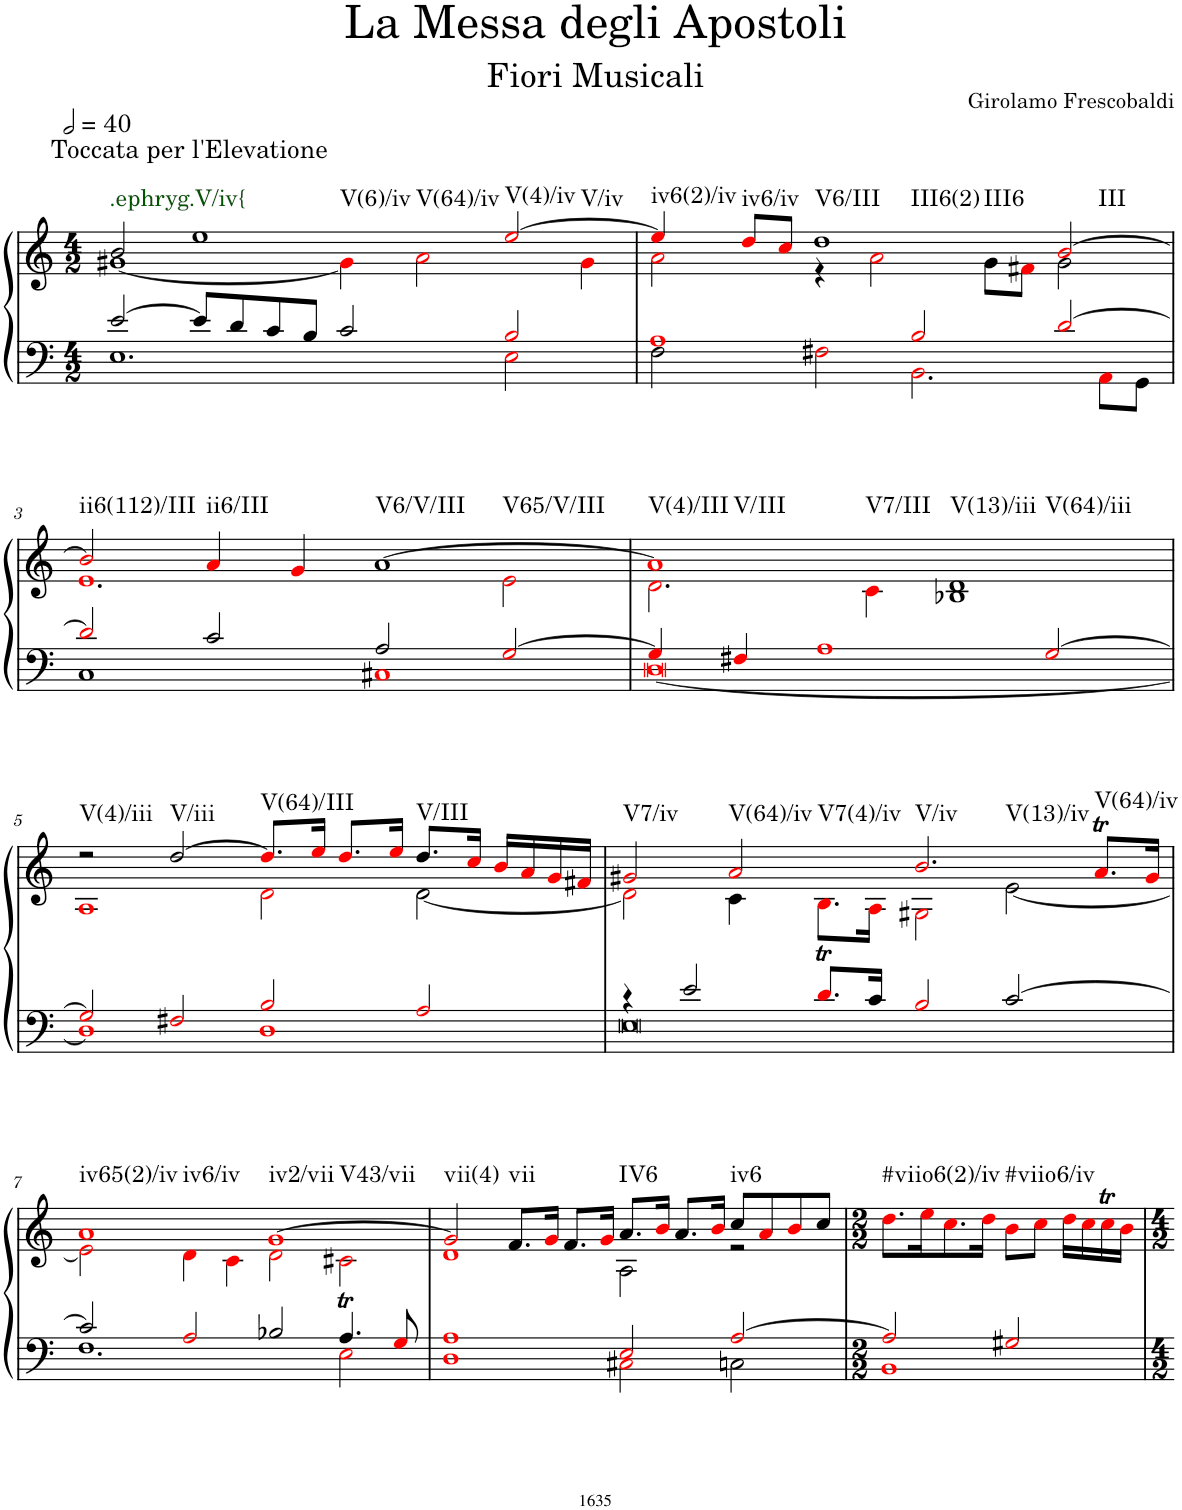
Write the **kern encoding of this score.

**kern	**kern	**harte
*part1	*part1	*part1
*staff2	*staff1	*
*I"Organ	*	*
*I'Org.	*	*
*clefF4	*clefG2	*
*k[]	*k[]	*
*M4/2	*M4/2	*
*MM80	*MM80	*
=1	=1	=1
*^	*^	*
!	!	!LO:TX:a:t=Toccata per l'Elevatione	!	!LO:H:kt=.ephryg.V/iv{
[2e/	1.E	2b/	[1g#X	N
!	!	!	!	!LO:H:n=1:kt=V(6)/iv
!	!	!	!	!LO:H:n=2:kt=V(64)/iv
8e/L]	.	1ee	.	N N
8d/	.	.	.	.
8c/	.	.	.	.
8B/J	.	.	.	.
2c/	.	.	4g#i\]	.
.	.	.	2ai\	.
!	!	!	!	!LO:H:n=1:kt=V(4)/iv
!	!	!	!	!LO:H:n=2:kt=V/iv
2Bi/	2Ei\	[2eei/	.	N N
.	.	.	4g#i\	.
=2	=2	=2	=2	=2
!	!	!	!	!LO:H:kt=iv6(2)/iv
1Ai	2F\	4eei/]	2ai\	N
!	!	!	!	!LO:H:kt=iv6/iv
.	.	8ddi/L	.	N
.	.	8cci/J	.	.
!	!	!	!	!LO:H:n=1:kt=V6/III
!	!	!	!	!LO:H:n=2:kt=III6(2)
!	!	!	!	!LO:H:n=3:kt=III6
.	2F#Xi\	1dd	4r	N N N
.	.	.	2ai\	.
2Bi/	2.BBi\	.	.	.
.	.	.	8g\L	.
.	.	.	8f#Xi\J	.
!	!	!	!	!LO:H:kt=III
[2di/	.	[2bi/	2g\	N
.	8AAi\L	.	.	.
.	8GG\J	.	.	.
!!LO:LB:g=z	!!
=3	=3	=3	=3	=3
!	!	!	!	!LO:H:kt=ii6(112)/III
2di/]	1C	2bi/]	1.ei	N
!	!	!	!	!LO:H:kt=ii6/III
2c/	.	4ai/	.	N
.	.	4gi/	.	.
!	!	!	!	!LO:H:n=1:kt=V6/V/III
!	!	!	!	!LO:H:n=2:kt=V65/V/III
2A/	1C#Xi	[1a	.	N N
[2Gi/	.	.	2ei\	.
=4	=4	=4	=4	=4
!	!	!	!	!LO:H:n=1:kt=V(4)/III
!	!	!	!	!LO:H:n=2:kt=V/III
!	!	!	!	!LO:H:n=3:kt=V7/III
4Gi/]	[0Di	1ai]	2.di\	N N N
4F#Xi/	.	.	.	.
1Ai	.	.	.	.
.	.	.	4ci\	.
!	!	!	!	!LO:H:n=1:kt=V(13)/iii
!	!	!	!	!LO:H:n=2:kt=V(64)/iii
.	.	1d	1B-X	N N
[2Gi/	.	.	.	.
!!LO:LB:g=z	!!
=5	=5	=5	=5	=5
!	!	!	!	!LO:H:kt=V(4)/iii
2Gi/]	1Di]	2r	1Ai	N
!	!	!	!	!LO:H:kt=V/iii
2F#Xi/	.	[2dd/	.	N
!	!	!	!	!LO:H:kt=V(64)/III
2Bi/	1Di	8.ddi/L]	2di\	N
.	.	16eei/Jk	.	.
.	.	8.ddi/L	.	.
.	.	16eei/Jk	.	.
!	!	!	!	!LO:H:kt=V/III
2Ai/	.	8.dd/L	[2d\	N
.	.	16cci/Jk	.	.
.	.	16bi/LL	.	.
.	.	16ai/	.	.
.	.	16gi/	.	.
.	.	16f#Xi/JJ	.	.
=6	=6	=6	=6	=6
!	!	!	!	!LO:H:kt=V7/iv
4r	0E	2g#Xi/	2di\]	N
2e/	.	.	.	.
!	!	!	!	!LO:H:n=1:kt=V(64)/iv
!	!	!	!	!LO:H:n=2:kt=V7(4)/iv
.	.	2ai/	4c\	N N
8.di/L	.	.	8.Bti\L	.
16c/Jk	.	.	16Ai\Jk	.
!	!	!	!	!LO:H:n=1:kt=V/iv
!	!	!	!	!LO:H:n=2:kt=V(13)/iv
2Bi/	.	2.bi/	2G#Xi\	N N
[2c/	.	.	[2e\	.
!	!	!	!	!LO:H:kt=V(64)/iv
.	.	8.aTi/L	.	N
.	.	16g#i/Jk	.	.
!!LO:LB:g=z	!!
=7	=7	=7	=7	=7
!	!	!	!	!LO:H:n=1:kt=iv65(2)/iv
!	!	!	!	!LO:H:n=2:kt=iv6/iv
2c/]	1.F	1ai	2ei\]	N N
2Ai/	.	.	4di\	.
.	.	.	4ci\	.
!	!	!	!	!LO:H:n=1:kt=iv2/vii
!	!	!	!	!LO:H:n=2:kt=V43/vii
2B-X/	.	[1gi	2di\	N N
4.AT/	2Ei\	.	2c#Xi\	.
8Gi/	.	.	.	.
=8	=8	=8	=8	=8
!	!	!	!	!LO:H:kt=vii(4)
1Ai	1Di	2gi/]	1di	N
!	!	!	!	!LO:H:kt=vii
.	.	8.f/L	.	N
.	.	16gi/Jk	.	.
.	.	8.f/L	.	.
.	.	16gi/Jk	.	.
!	!	!	!	!LO:H:kt=IV6
2Ei/	2C#Xi\	8.a/L	2A\	N
.	.	16bi/Jk	.	.
.	.	8.a/L	.	.
.	.	16bi/Jk	.	.
!	!	!	!	!LO:H:kt=iv6
[2Ai/	2Cn\	8cc/L	2r	N
.	.	8ai/	.	.
.	.	8bi/	.	.
.	.	8cc/J	.	.
*	*	*v	*v	*
=9	=9	=9	=9
*M2/2	*	*M2/2	*
!	!	!	!LO:H:kt=#viio6(2)/iv
2Ai/]	1BBi	8.ddi\L	N
.	.	16eei\K	.
.	.	8.cci\	.
.	.	16ddi\Jk	.
!	!	!	!LO:H:kt=#viio6/iv
2G#Xi/	.	8bi\L	N
.	.	8cci\J	.
.	.	16ddi\LL	.
.	.	16cci\	.
.	.	16ccTi\	.
.	.	16bi\JJ	.
*v	*v	*	*
=	=	=
*-	*-	*-
